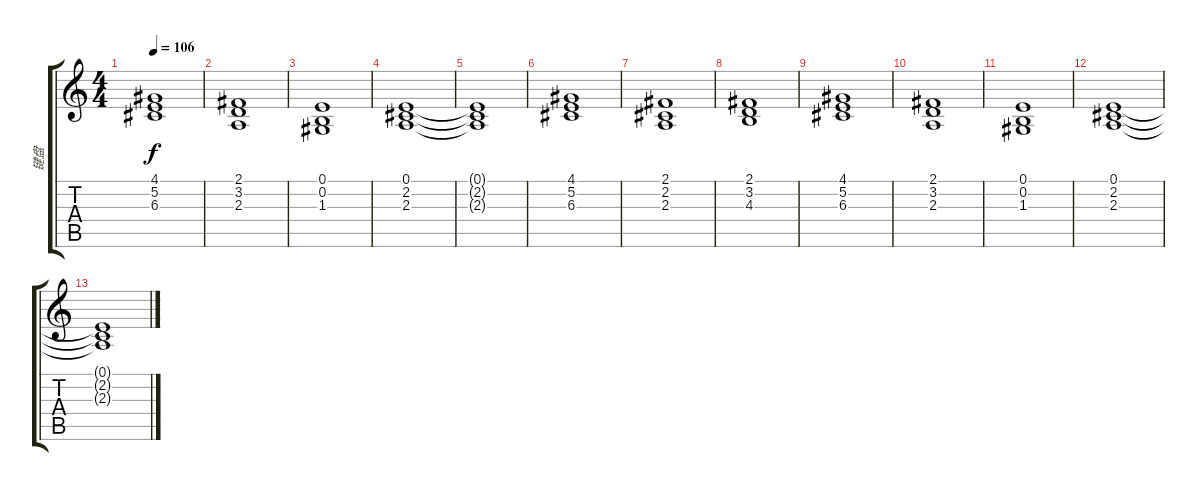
\track ("键盘" "键盘") {instrument stringensemble2}
\staff {score tabs}
\tuning (E4 B3 G3 D3 A2 E2) {hide}
\ts (4 4)
\tempo 106
\clef g2
\ks c
(4.1 5.2 6.3).1{dy f} |
(2.1 3.2 2.3).1 |
(0.1 0.2 1.3).1 |
(0.1 2.2 2.3).1 |
(0.1{t} 2.2{t} 2.3{t}).1 |
(4.1 5.2 6.3).1 |
(2.1 2.2 2.3).1 |
(2.1 3.2 4.3).1 |
(4.1 5.2 6.3).1 |
(2.1 3.2 2.3).1 |
(0.1 0.2 1.3).1 |
(0.1 2.2 2.3).1 |
(0.1{t} 2.2{t} 2.3{t}).1
